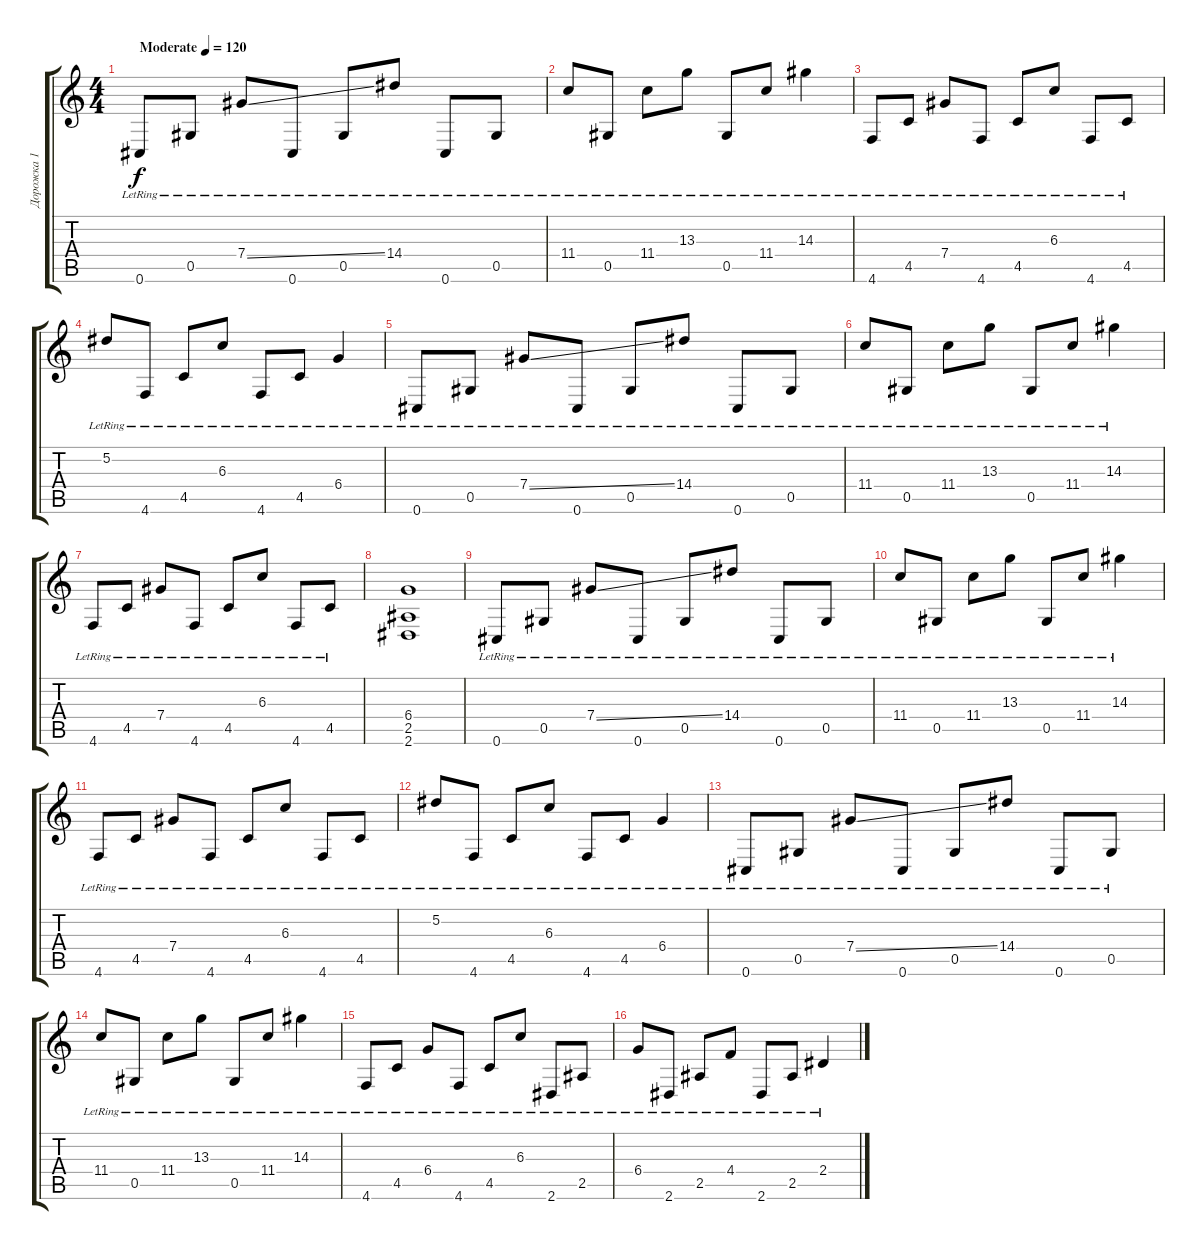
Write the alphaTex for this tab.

\track ("Дорожка 1" "Дорожка 1") {instrument acousticguitarsteel}
\staff {score tabs}
\tuning (Eb4 Bb3 Gb3 Db3 Ab2 Db2) {hide}
\ts (4 4)
\tempo (120 "Moderate")
\clef g2
\ks c
0.6{lr}.8{dy f instrument acousticguitarsteel} 0.5{lr}.8 7.4{ss lr}.8 0.6{lr}.8 0.5{lr}.8 14.4{lr}.8 0.6{lr}.8 0.5{lr}.8 |
11.4{lr}.8 0.5{lr}.8 11.4{lr}.8 13.3{lr}.8 0.5{lr}.8 11.4{lr}.8 14.3{lr}.4 |
4.6{lr}.8 4.5{lr}.8 7.4{lr}.8 4.6{lr}.8 4.5{lr}.8 6.3{lr}.8 4.6{lr}.8 4.5{lr}.8 |
5.2{lr}.8 4.6{lr}.8 4.5{lr}.8 6.3{lr}.8 4.6{lr}.8 4.5{lr}.8 6.4{lr}.4 |
0.6{lr}.8 0.5{lr}.8 7.4{ss lr}.8 0.6{lr}.8 0.5{lr}.8 14.4{lr}.8 0.6{lr}.8 0.5{lr}.8 |
11.4{lr}.8 0.5{lr}.8 11.4{lr}.8 13.3{lr}.8 0.5{lr}.8 11.4{lr}.8 14.3{lr}.4 |
4.6{lr}.8 4.5{lr}.8 7.4{lr}.8 4.6{lr}.8 4.5{lr}.8 6.3{lr}.8 4.6{lr}.8 4.5{lr}.8 |
(6.4 2.5 2.6).1 |
0.6{lr}.8 0.5{lr}.8 7.4{ss lr}.8 0.6{lr}.8 0.5{lr}.8 14.4{lr}.8 0.6{lr}.8 0.5{lr}.8 |
11.4{lr}.8 0.5{lr}.8 11.4{lr}.8 13.3{lr}.8 0.5{lr}.8 11.4{lr}.8 14.3{lr}.4 |
4.6{lr}.8 4.5{lr}.8 7.4{lr}.8 4.6{lr}.8 4.5{lr}.8 6.3{lr}.8 4.6{lr}.8 4.5{lr}.8 |
5.2{lr}.8 4.6{lr}.8 4.5{lr}.8 6.3{lr}.8 4.6{lr}.8 4.5{lr}.8 6.4{lr}.4 |
0.6{lr}.8 0.5{lr}.8 7.4{ss lr}.8 0.6{lr}.8 0.5{lr}.8 14.4{lr}.8 0.6{lr}.8 0.5{lr}.8 |
11.4{lr}.8 0.5{lr}.8 11.4{lr}.8 13.3{lr}.8 0.5{lr}.8 11.4{lr}.8 14.3{lr}.4 |
4.6{lr}.8 4.5{lr}.8 6.4{lr}.8 4.6{lr}.8 4.5{lr}.8 6.3{lr}.8 2.6{lr}.8 2.5{lr}.8 |
6.4{lr}.8 2.6{lr}.8 2.5{lr}.8 4.4{lr}.8 2.6{lr}.8 2.5{lr}.8 2.4{lr}.4
